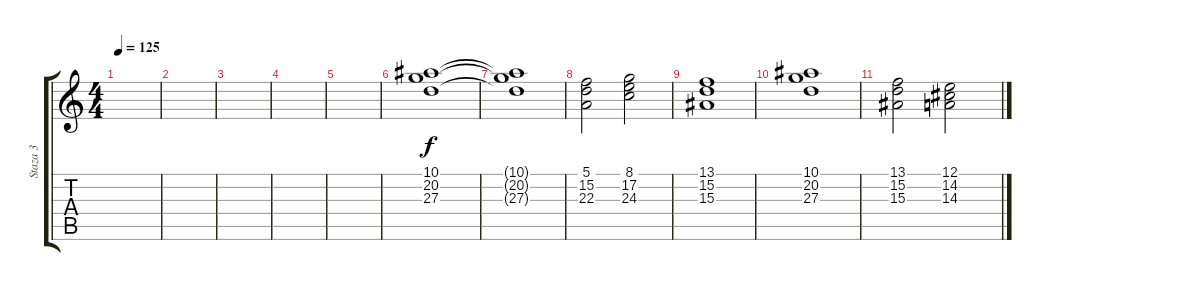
\track ("Staza 3" "Staza 3") {instrument drawbarorgan}
\staff {score tabs}
\tuning (E4 B3 G3 D3 A2 E2) {hide}
\ts (4 4)
\tempo 125
\clef g2
\ks c
|
|
|
|
|
(10.1 20.2 27.3).1 |
(10.1{t} 20.2{t} 27.3{t}).1 |
(5.1 15.2 22.3).2 (8.1 17.2 24.3).2 |
(13.1 15.2 15.3).1 |
(10.1 20.2 27.3).1 |
(13.1 15.2 15.3).2 (12.1 14.2 14.3).2
